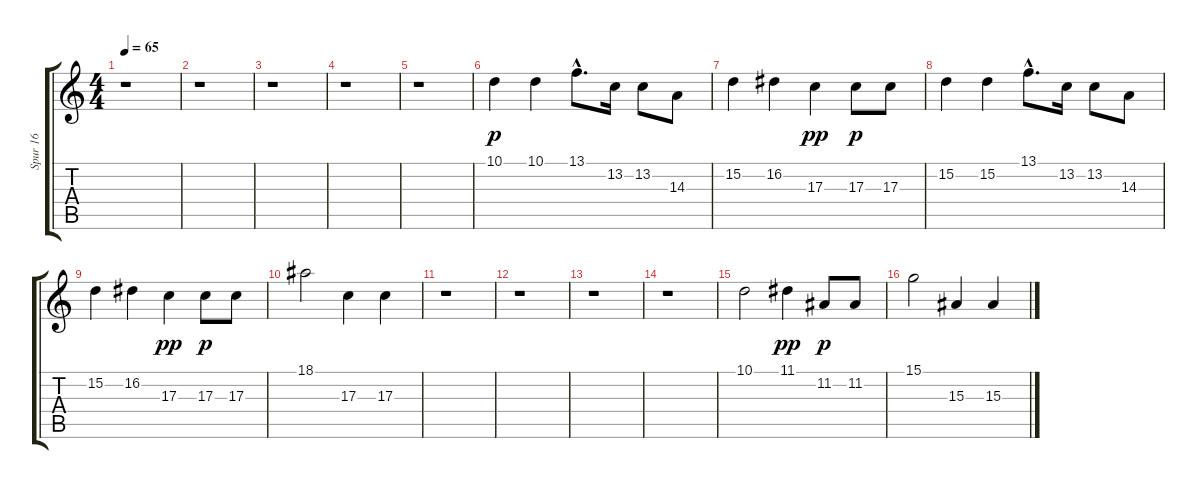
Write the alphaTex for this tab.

\track ("Spur 16" "Spur 16") {instrument stringensemble1}
\staff {score tabs}
\tuning (E4 B3 G3 D3 A2 E2) {hide}
\ts (4 4)
\tempo 65
\clef g2
\ks c
r.1{dy p instrument stringensemble1} |
r.1 |
r.1 |
r.1 |
r.1 |
10.1.4{instrument stringensemble1} 10.1.4 13.1{hac}.8{d} 13.2.16 13.2.8 14.3.8 |
15.2.4 16.2.4 17.3.4{dy pp} 17.3.8{dy p} 17.3.8 |
15.2.4{instrument stringensemble1} 15.2.4 13.1{hac}.8{d} 13.2.16 13.2.8 14.3.8 |
15.2.4 16.2.4 17.3.4{dy pp} 17.3.8{dy p} 17.3.8 |
18.1.2 17.3.4 17.3.4 |
r.1 |
r.1 |
r.1 |
r.1 |
10.1.2 11.1.4{dy pp} 11.2.8{dy p} 11.2.8 |
15.1.2 15.3.4 15.3.4
